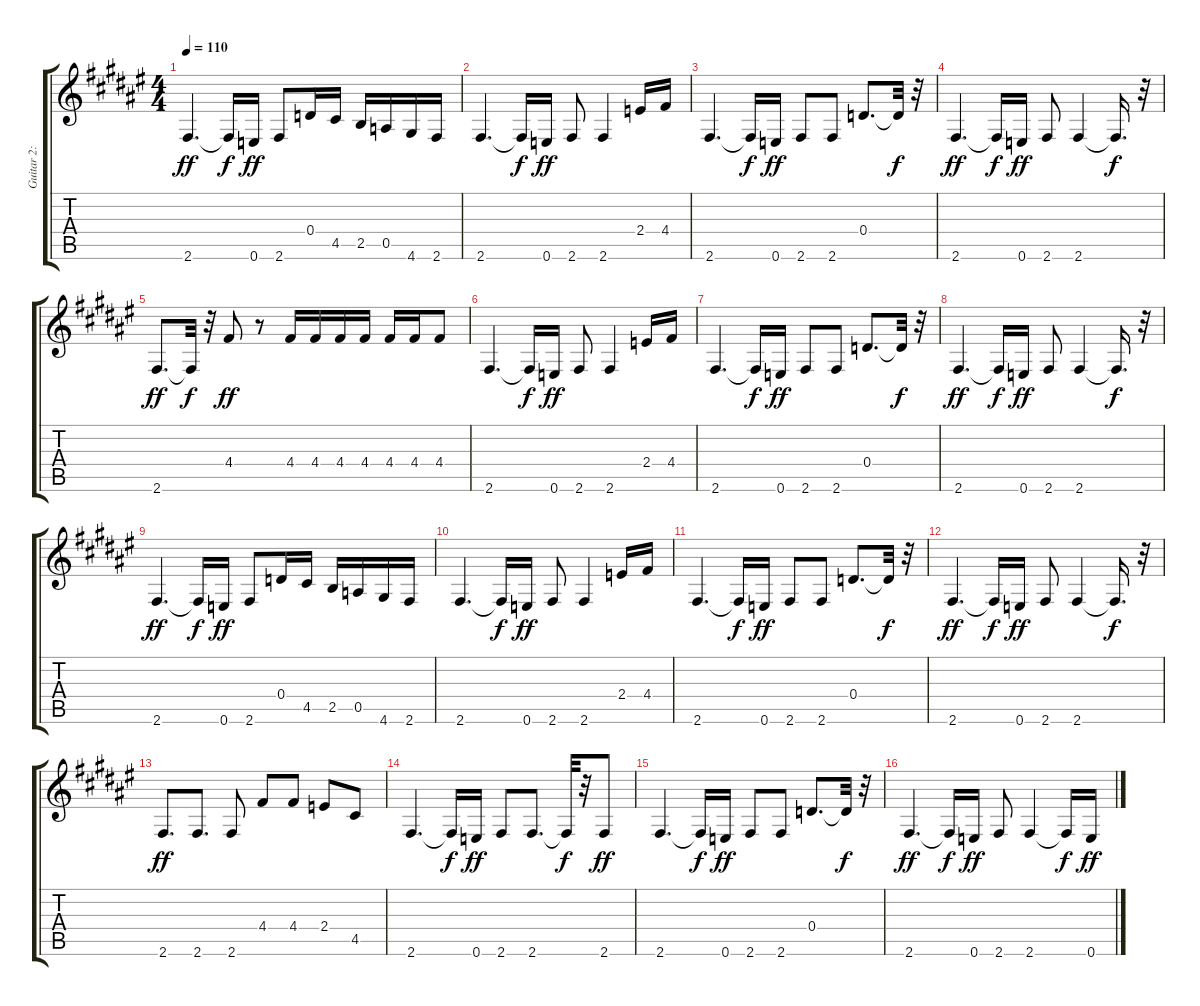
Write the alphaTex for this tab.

\track ("Guitar 2: Tim Pierce" "Guitar 2: ") {instrument distortionguitar}
\staff {score tabs}
\tuning (E4 B3 G3 D3 A2 E2) {hide}
\ts (4 4)
\tempo 110
\clef g2
\ks f#
2.6.4{d dy ff} 2.6{t}.16{dy f} 0.6.16{dy ff} 2.6.8 0.4.16 4.5.16 2.5.16 0.5.16 4.6.16 2.6.16 |
2.6.4{d} 2.6{t}.16{dy f} 0.6.16{dy ff} 2.6.8 2.6.4 2.4.16 4.4.16 |
2.6.4{d} 2.6{t}.16{dy f} 0.6.16{dy ff} 2.6.8 2.6.8 0.4.8{d} 0.4{t}.32{dy f} r.32 |
2.6.4{d dy ff} 2.6{t}.16{dy f} 0.6.16{dy ff} 2.6.8 2.6.4 2.6{t}.16{d dy f} r.32 |
2.6.8{d dy ff} 2.6{t}.32{dy f} r.32 4.4.8{dy ff} r.8 4.4.16 4.4.16 4.4.16 4.4.16 4.4.16 4.4.16 4.4.8 |
2.6.4{d} 2.6{t}.16{dy f} 0.6.16{dy ff} 2.6.8 2.6.4 2.4.16 4.4.16 |
2.6.4{d} 2.6{t}.16{dy f} 0.6.16{dy ff} 2.6.8 2.6.8 0.4.8{d} 0.4{t}.32{dy f} r.32 |
2.6.4{d dy ff} 2.6{t}.16{dy f} 0.6.16{dy ff} 2.6.8 2.6.4 2.6{t}.16{d dy f} r.32 |
2.6.4{d dy ff} 2.6{t}.16{dy f} 0.6.16{dy ff} 2.6.8 0.4.16 4.5.16 2.5.16 0.5.16 4.6.16 2.6.16 |
2.6.4{d} 2.6{t}.16{dy f} 0.6.16{dy ff} 2.6.8 2.6.4 2.4.16 4.4.16 |
2.6.4{d} 2.6{t}.16{dy f} 0.6.16{dy ff} 2.6.8 2.6.8 0.4.8{d} 0.4{t}.32{dy f} r.32 |
2.6.4{d dy ff} 2.6{t}.16{dy f} 0.6.16{dy ff} 2.6.8 2.6.4 2.6{t}.16{d dy f} r.32 |
2.6.8{d dy ff} 2.6.8{d} 2.6.8 4.4.8 4.4.8 2.4.8 4.5.8 |
2.6.4{d} 2.6{t}.16{dy f} 0.6.16{dy ff} 2.6.8 2.6.8{d} 2.6{t}.32{dy f} r.32 2.6.8{dy ff} |
2.6.4{d} 2.6{t}.16{dy f} 0.6.16{dy ff} 2.6.8 2.6.8 0.4.8{d} 0.4{t}.32{dy f} r.32 |
2.6.4{d dy ff} 2.6{t}.16{dy f} 0.6.16{dy ff} 2.6.8 2.6.4 2.6{t}.16{dy f} 0.6.16{dy ff}
